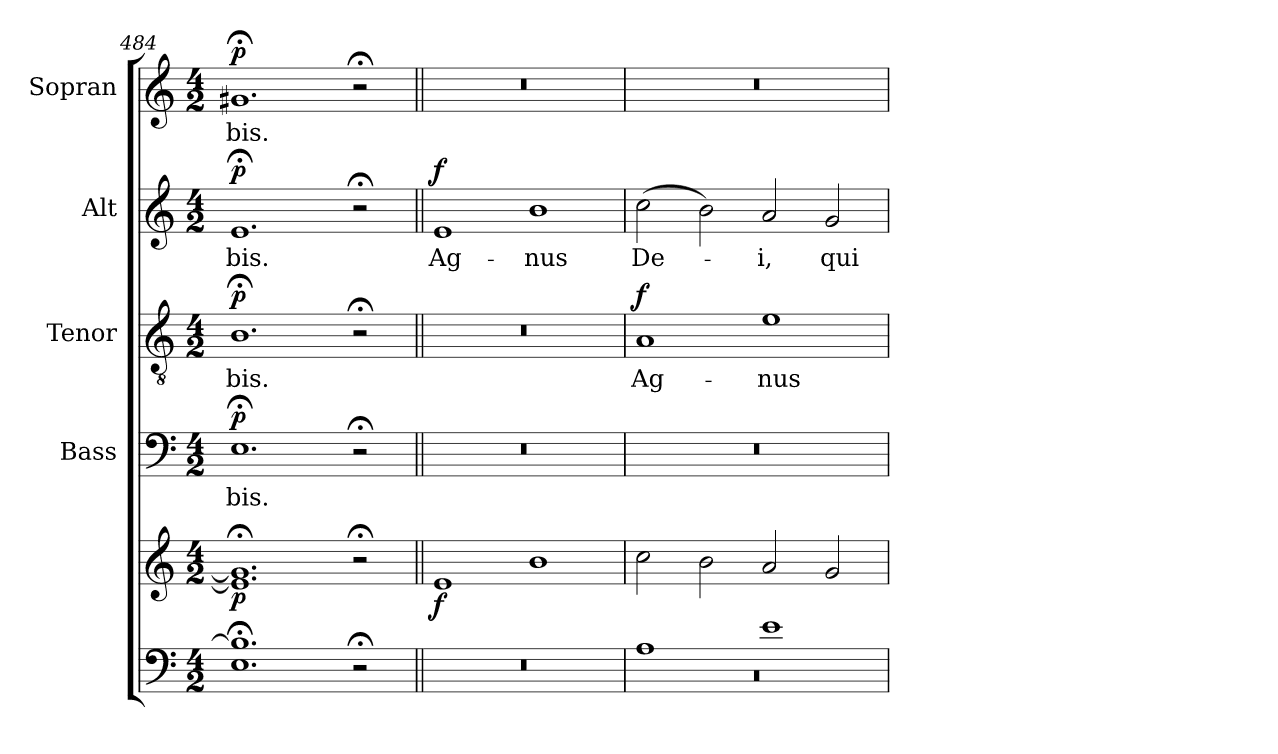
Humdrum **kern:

**kern	**kern	**dynam	**kern	**text	**dynam	**kern	**text	**dynam	**kern	**text	**dynam	**kern	**text	**dynam
*part5	*part5	*part5	*part4	*part4	*part4	*part3	*part3	*part3	*part2	*part2	*part2	*part1	*part1	*part1
*staff6	*staff5	*staff5/6	*staff4	*staff4	*staff4	*staff3	*staff3	*staff3	*staff2	*staff2	*staff2	*staff1	*staff1	*staff1
*	*	*	*I"Bass	*	*	*I"Tenor	*	*	*I"Alt	*	*	*I"Sopran	*	*
*	*	*	*I'B.	*	*	*I'T.	*	*	*I'A.	*	*	*I'S.	*	*
*clefF4	*clefG2	*	*clefF4	*	*	*clefGv2	*	*	*clefG2	*	*	*clefG2	*	*
*k[]	*k[]	*	*k[]	*	*	*k[]	*	*	*k[]	*	*	*k[]	*	*
*C:	*C:	*	*C:	*	*	*C:	*	*	*C:	*	*	*C:	*	*
*M4/2	*M4/2	*	*M4/2	*	*	*M4/2	*	*	*M4/2	*	*	*M4/2	*	*
=484	=484	=484	=484	=484	=484	=484	=484	=484	=484	=484	=484	=484	=484	=484
!	!	!LO:DY:b	!	!LO:LY:b	!LO:DY:a	!	!LO:LY:b	!LO:DY:a	!	!LO:LY:b	!LO:DY:a	!	!LO:LY:b	!LO:DY:a
1.E;< 1.B];<	1.e];< 1.g#];<	p	1.E;<	-bis.	p	1.B;<	-bis.	p	1.e;<	-bis.	p	1.g#X;<	-bis.	p
2r;<	2r;<	.	2r;<	.	.	2r;<	.	.	2r;<	.	.	2r;<	.	.
=485||	=485||	=485||	=485||	=485||	=485||	=485||	=485||	=485||	=485||	=485||	=485||	=485||	=485||	=485||
!	!	!LO:DY:b	!	!	!	!	!	!	!	!LO:LY:b	!LO:DY:a	!	!	!
0r	1e	f	0r	.	.	0r	.	.	1e	Ag-	f	0r	.	.
!	!	!	!	!	!	!	!	!	!	!LO:LY:b	!	!	!	!
.	1b	.	.	.	.	.	.	.	1b	-nus	.	.	.	.
!!LO:PB:g=z
=486	=486	=486	=486	=486	=486	=486	=486	=486	=486	=486	=486	=486	=486	=486
*^	*	*	*	*	*	*	*	*	*	*	*	*	*	*
!	!	!	!	!	!	!	!	!LO:LY:b	!LO:DY:a	!	!LO:LY:b	!	!	!	!
1A	0r	2cc\	.	0r	.	.	1A	Ag-	f	(>2cc\	De-	.	0r	.	.
.	.	2b\	.	.	.	.	.	.	.	2b\)	.	.	.	.	.
!	!	!	!	!	!	!	!	!LO:LY:b	!	!	!LO:LY:b	!	!	!	!
1e	.	2a/	.	.	.	.	1e	-nus	.	2a/	-i,	.	.	.	.
!	!	!	!	!	!	!	!	!	!	!	!LO:LY:b	!	!	!	!
.	.	2g/	.	.	.	.	.	.	.	2g/	qui	.	.	.	.
*v	*v	*	*	*	*	*	*	*	*	*	*	*	*	*	*
=	=	=	=	=	=	=	=	=	=	=	=	=	=	=
*-	*-	*-	*-	*-	*-	*-	*-	*-	*-	*-	*-	*-	*-	*-
